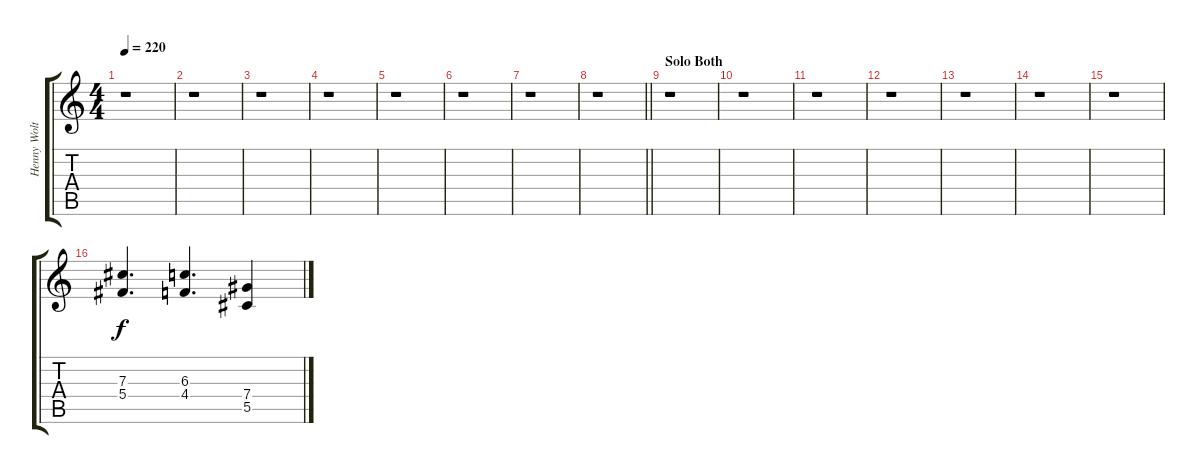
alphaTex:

\track ("Henny Wolter" "Henny Wolt") {instrument distortionguitar}
\staff {score tabs}
\tuning (Eb4 Bb3 Gb3 Db3 Ab2 Eb2) {hide}
\ts (4 4)
\tempo 220
\clef g2
\ks c
r.1{dy f} |
r.1 |
r.1 |
r.1 |
r.1 |
r.1 |
r.1 |
\barLineRight lightlight
r.1 |
\section ("" "Solo Both")
r.1 |
r.1 |
r.1 |
r.1 |
r.1 |
r.1 |
r.1 |
(7.3 5.4).4{d} (6.3 4.4).4{d} (7.4 5.5).4
